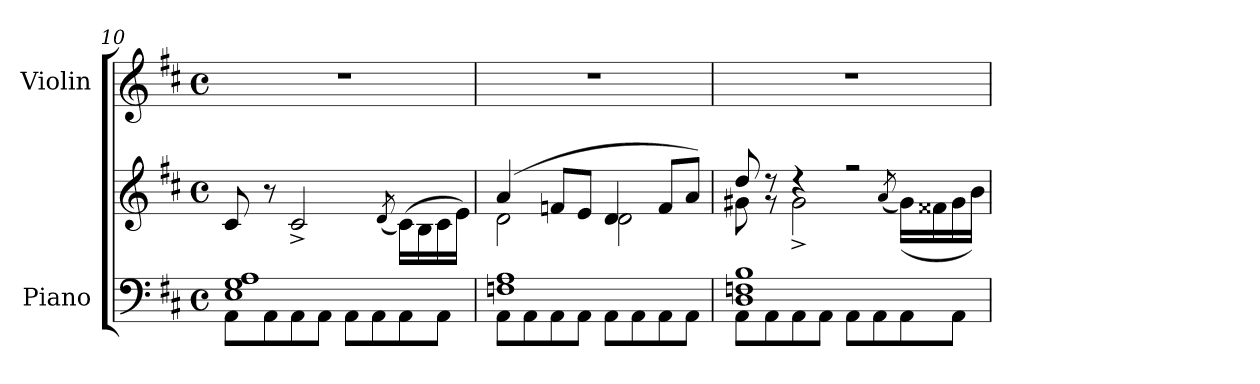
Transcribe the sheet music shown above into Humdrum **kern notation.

**kern	**kern	**kern
*part2	*part2	*part1
*staff3	*staff2	*staff1
*I"Piano	*	*I"Violin
*I'Pno.	*	*I'Vln.
*clefF4	*clefG2	*clefG2
*k[f#c#]	*k[f#c#]	*k[f#c#]
*M4/4	*M4/4	*M4/4
*met(c)	*met(c)	*met(c)
=10	=10	=10
*^	*	*
1E 1G 1A	8AA\L	8c#/	1r
.	8AA\	8r	.
.	8AA\	2c#^/	.
.	8AA\J	.	.
.	8AA\L	.	.
.	8AA\	.	.
.	.	(8qd/	.
.	8AA\	(16c#\LL)	.
.	.	16B\	.
.	8AA\J	16c#\	.
.	.	16e\JJ)	.
=11	=11	=11	=11
*	*	*^	*
1Fn 1A	8AA\L	(4a/	2d\	1r
.	8AA\	.	.	.
.	8AA\	8fn/L	.	.
.	8AA\J	8e/J	.	.
.	8AA\L	4d/	2d\	.
.	8AA\	.	.	.
.	8AA\	8f/L	.	.
.	8AA\J	8a/J)	.	.
!!LO:LB:g=z
=12	=12	=12	=12	=12
1D 1Fn 1B	8AA\L	8g#X\	8dd/	1r
.	8AA\	8r	8r	.
.	8AA\	4rdd	2g#^\	.
.	8AA\J	.	.	.
.	8AA\L	2r	.	.
.	8AA\	.	.	.
.	.	.	(8qa/	.
.	8AA\	.	(>16g#\LL)	.
.	.	.	16f##X\	.
.	8AA\J	.	16g#\	.
.	.	.	16b\JJ)	.
*v	*v	*	*	*
*	*v	*v	*
=	=	=
*-	*-	*-
